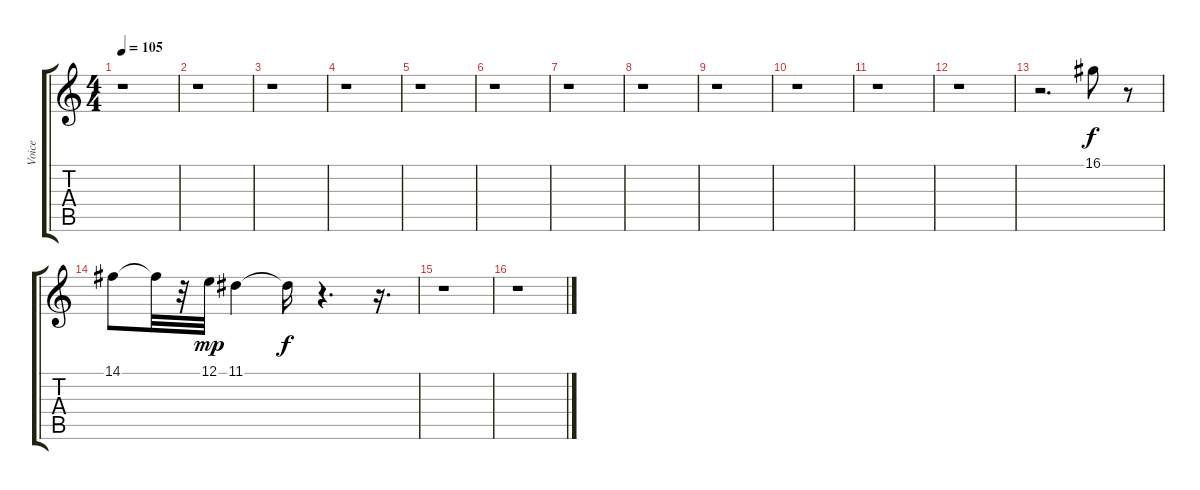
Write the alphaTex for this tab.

\track ("Voice" "Voice") {instrument harmonica}
\staff {score tabs}
\tuning (E4 B3 G3 D3 A2 E2) {hide}
\ts (4 4)
\tempo 105
\clef g2
\ks c
r.1{dy f} |
r.1 |
r.1 |
r.1 |
r.1 |
r.1 |
r.1 |
r.1 |
r.1 |
r.1 |
r.1 |
r.1 |
r.2{d} 16.1.8 r.8 |
14.1.8 14.1{t}.32 r.32 12.1.32{dy mp} 11.1.4 11.1{t}.16{dy f} r.4{d} r.16{d} |
r.1 |
r.1
